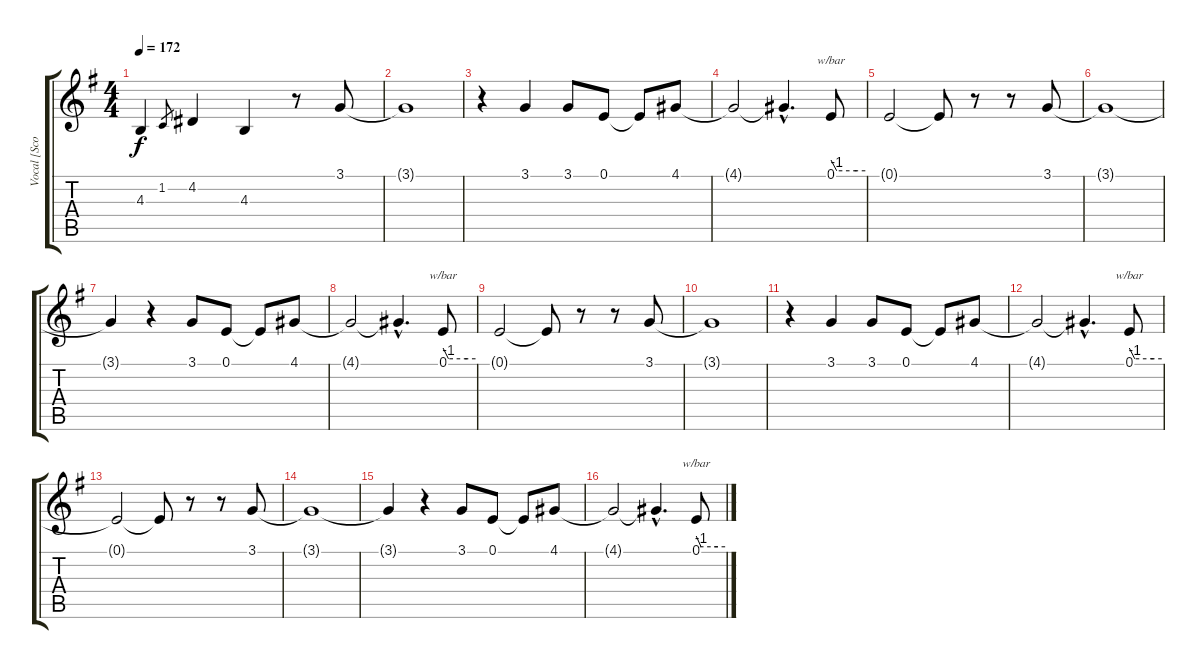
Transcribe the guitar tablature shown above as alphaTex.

\track ("Vocal [Scott]" "Vocal [Sco") {instrument lead2sawtooth}
\staff {score tabs}
\tuning (E4 B3 G3 D3 A2 E2) {hide}
\ts (4 4)
\tempo 172
\clef g2
\ks g
4.3.4{dy f} 1.2.8{gr} 4.2.4 4.3.4 r.8 3.1.8 |
3.1{t}.1 |
r.4 3.1.4 3.1.8 0.1.8 0.1{t}.8 4.1.8 |
4.1{t}.2 4.1{hac t}.4{d} 0.1.8{tbe (custom default 0 0 10 -4 45 -4 60 -4)} |
0.1{t}.2 0.1{t}.8 r.8 r.8 3.1.8 |
3.1{t}.1 |
3.1{t}.4 r.4 3.1.8 0.1.8 0.1{t}.8 4.1.8 |
4.1{t}.2 4.1{hac t}.4{d} 0.1.8{tbe (custom default 0 0 10 -4 45 -4 60 -4)} |
0.1{t}.2 0.1{t}.8 r.8 r.8 3.1.8 |
3.1{t}.1 |
r.4 3.1.4 3.1.8 0.1.8 0.1{t}.8 4.1.8 |
4.1{t}.2 4.1{hac t}.4{d} 0.1.8{tbe (custom default 0 0 10 -4 45 -4 60 -4)} |
0.1{t}.2 0.1{t}.8 r.8 r.8 3.1.8 |
3.1{t}.1 |
3.1{t}.4 r.4 3.1.8 0.1.8 0.1{t}.8 4.1.8 |
4.1{t}.2 4.1{hac t}.4{d} 0.1.8{tbe (custom default 0 0 10 -4 45 -4 60 -4)}
